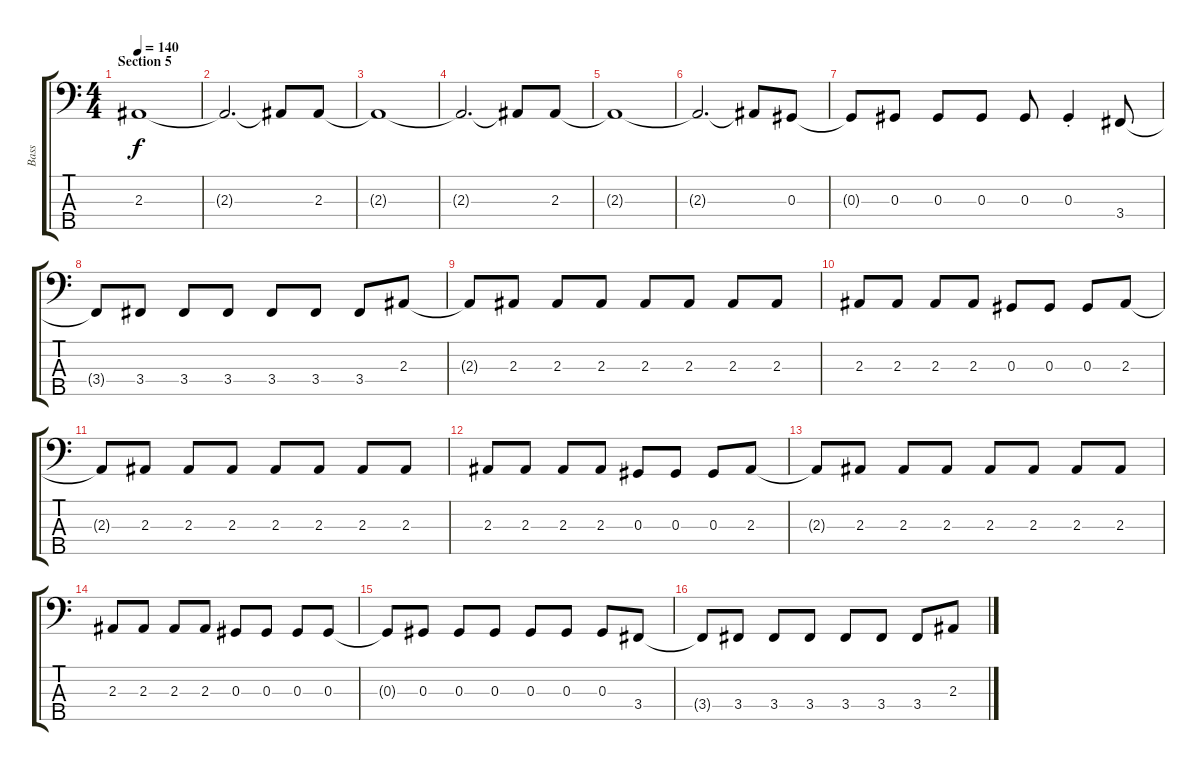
\track ("Bass" "Bass") {instrument electricbassfinger}
\staff {score tabs}
\tuning (Gb2 Db2 Ab1 Eb1 Bb0) {hide}
\ts (4 4)
\section ("" "Section 5")
\tempo 140
\clef f4
\ks c
2.3.1{dy f} |
2.3{t}.2{d} 2.3{t}.8 2.3.8 |
2.3{t}.1 |
2.3{t}.2{d} 2.3{t}.8 2.3.8 |
2.3{t}.1 |
2.3{t}.2{d} 2.3{t}.8 0.3.8 |
0.3{t}.8 0.3.8 0.3.8 0.3.8 0.3.8 0.3{st}.4 3.4.8 |
3.4{t}.8 3.4.8 3.4.8 3.4.8 3.4.8 3.4.8 3.4.8 2.3.8 |
2.3{t}.8 2.3.8 2.3.8 2.3.8 2.3.8 2.3.8 2.3.8 2.3.8 |
2.3.8 2.3.8 2.3.8 2.3.8 0.3.8 0.3.8 0.3.8 2.3.8 |
2.3{t}.8 2.3.8 2.3.8 2.3.8 2.3.8 2.3.8 2.3.8 2.3.8 |
2.3.8 2.3.8 2.3.8 2.3.8 0.3.8 0.3.8 0.3.8 2.3.8 |
2.3{t}.8 2.3.8 2.3.8 2.3.8 2.3.8 2.3.8 2.3.8 2.3.8 |
2.3.8 2.3.8 2.3.8 2.3.8 0.3.8 0.3.8 0.3.8 0.3.8 |
0.3{t}.8 0.3.8 0.3.8 0.3.8 0.3.8 0.3.8 0.3.8 3.4.8 |
3.4{t}.8 3.4.8 3.4.8 3.4.8 3.4.8 3.4.8 3.4.8 2.3.8
